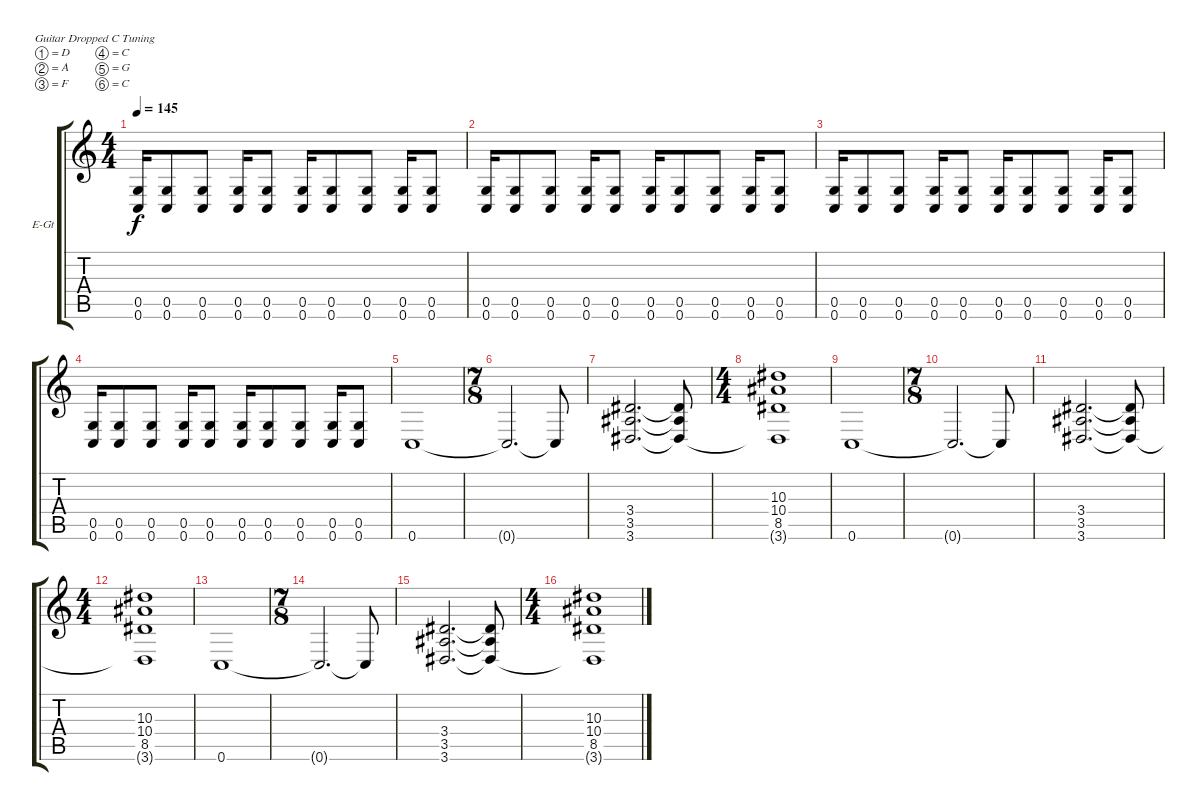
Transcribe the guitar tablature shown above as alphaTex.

\defaultSystemsLayout 4
\bracketExtendMode groupsimilarinstruments
\firstSystemTrackNameOrientation horizontal
\otherSystemsTrackNameOrientation horizontal
\track ("Electric Guitar" "E-Gt") {instrument overdrivenguitar}
\staff {score tabs}
\tuning (D4 A3 F3 C3 G2 C2)
\ts (4 4)
\tempo 145
\clef g2
\ks c
(0.6 0.5).16{dy f} (0.6 0.5).8 (0.6 0.5).8 (0.6 0.5).16 (0.6 0.5).8 (0.6 0.5).16 (0.6 0.5).8 (0.6 0.5).8 (0.6 0.5).16 (0.6 0.5).8 |
(0.6 0.5).16 (0.6 0.5).8 (0.6 0.5).8 (0.6 0.5).16 (0.6 0.5).8 (0.6 0.5).16 (0.6 0.5).8 (0.6 0.5).8 (0.6 0.5).16 (0.6 0.5).8 |
(0.6 0.5).16 (0.6 0.5).8 (0.6 0.5).8 (0.6 0.5).16 (0.6 0.5).8 (0.6 0.5).16 (0.6 0.5).8 (0.6 0.5).8 (0.6 0.5).16 (0.6 0.5).8 |
(0.6 0.5).16 (0.6 0.5).8 (0.6 0.5).8 (0.6 0.5).16 (0.6 0.5).8 (0.6 0.5).16 (0.6 0.5).8 (0.6 0.5).8 (0.6 0.5).16 (0.6 0.5).8 |
0.6.1 |
\ts (7 8)
0.6{t}.2{d} 0.6{t}.8 |
(3.4 3.5 3.6).2{d} (3.4{t} 3.5{t} 3.6{t}).8 |
\ts (4 4)
(10.3 10.4 8.5 3.6{t}).1 |
0.6.1 |
\ts (7 8)
0.6{t}.2{d} 0.6{t}.8 |
(3.4 3.5 3.6).2{d} (3.4{t} 3.5{t} 3.6{t}).8 |
\ts (4 4)
(10.3 10.4 8.5 3.6{t}).1 |
0.6.1 |
\ts (7 8)
0.6{t}.2{d} 0.6{t}.8 |
(3.4 3.5 3.6).2{d} (3.4{t} 3.5{t} 3.6{t}).8 |
\ts (4 4)
(10.3 10.4 8.5 3.6{t}).1
